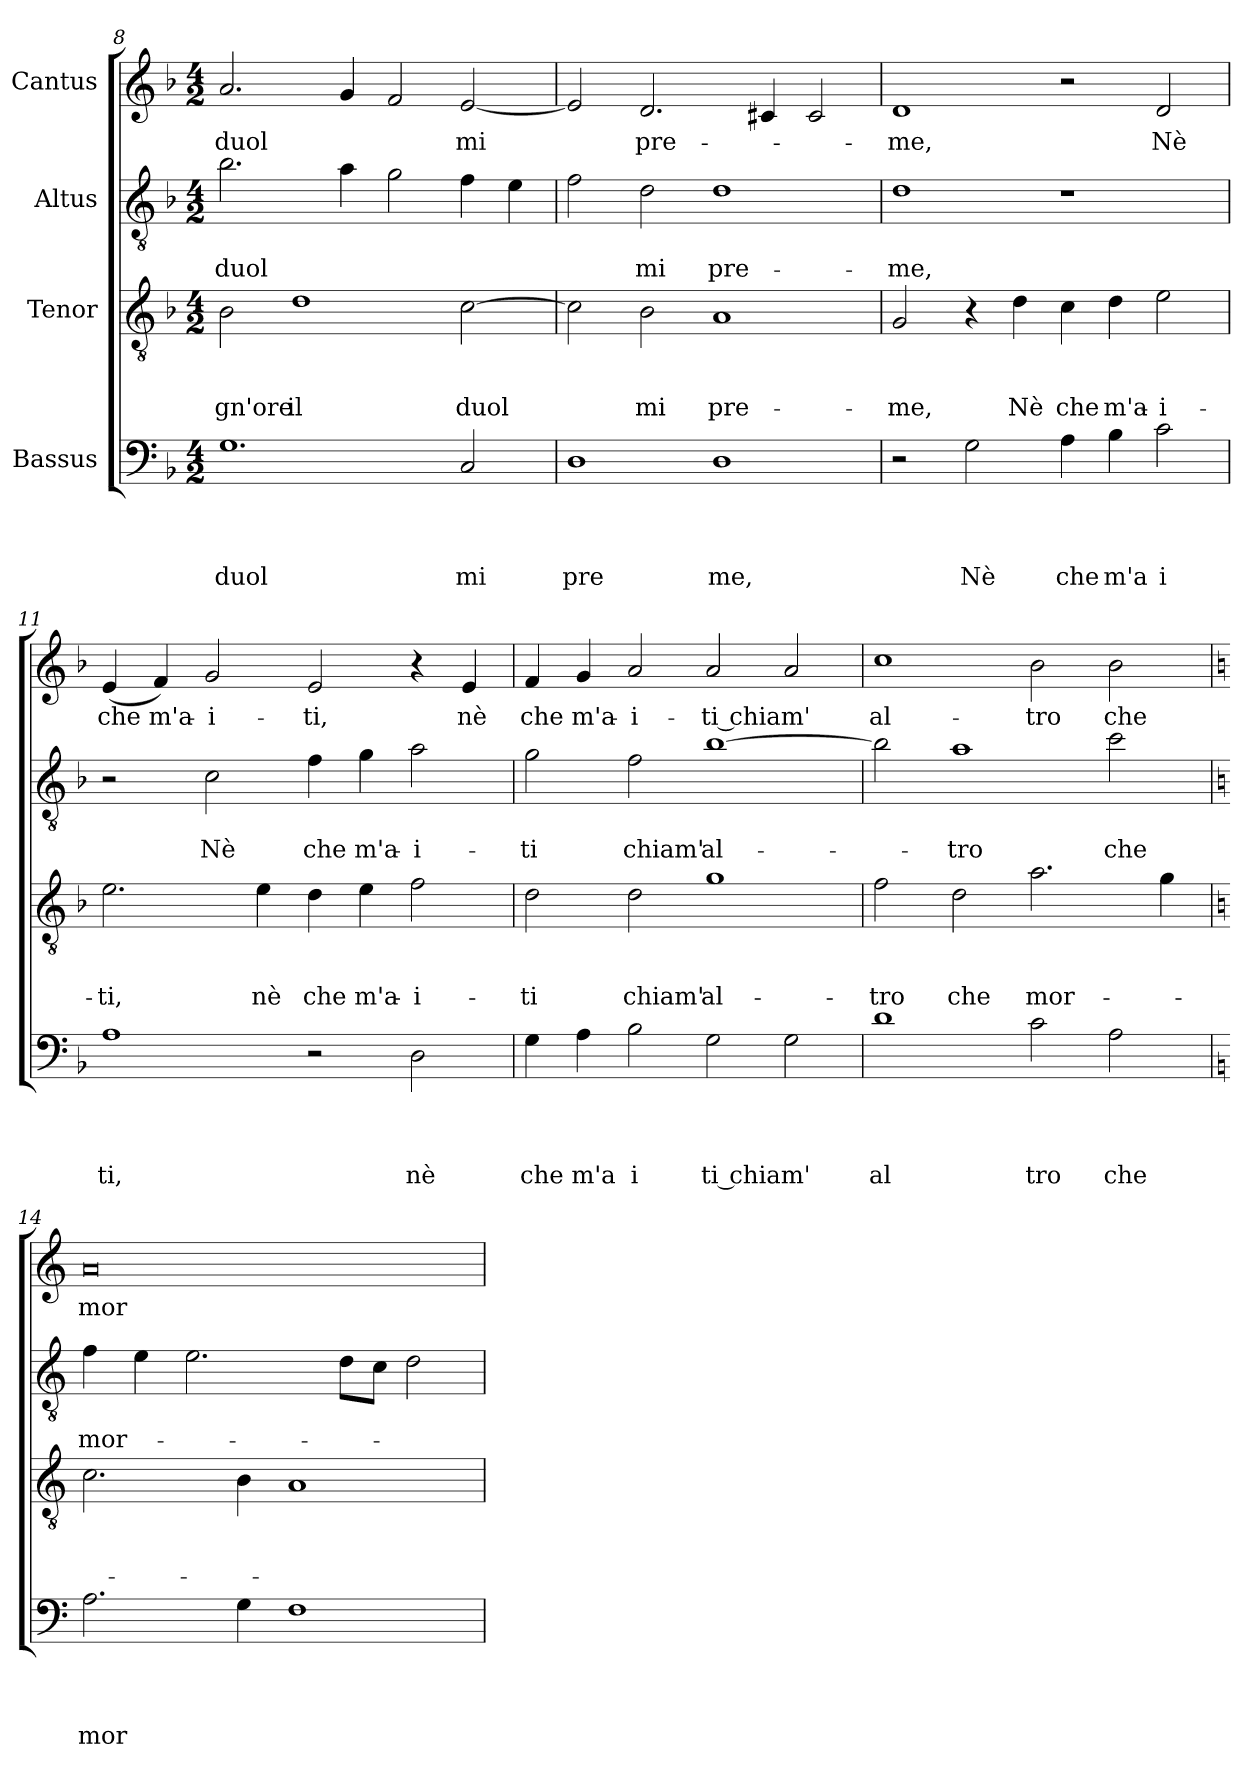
**kern	**text	**text	**text	**text	**kern	**text	**text	**text	**kern	**text	**text	**kern	**text
*part4	*part4	*part4	*part4	*part4	*part3	*part3	*part3	*part3	*part2	*part2	*part2	*part1	*part1
*staff4	*staff4	*staff4	*staff4	*staff4	*staff3	*staff3	*staff3	*staff3	*staff2	*staff2	*staff2	*staff1	*staff1
*I"Bassus	*	*	*	*	*I"Tenor	*	*	*	*I"Altus	*	*	*I"Cantus	*
*clefF4	*	*	*	*	*clefGv2	*	*	*	*clefGv2	*	*	*clefG2	*
*k[b-]	*	*	*	*	*k[b-]	*	*	*	*k[b-]	*	*	*k[b-]	*
*F:	*	*	*	*	*F:	*	*	*	*F:	*	*	*F:	*
*M4/2	*	*	*	*	*M4/2	*	*	*	*M4/2	*	*	*M4/2	*
=8	=8	=8	=8	=8	=8	=8	=8	=8	=8	=8	=8	=8	=8
!	!	!	!	!LO:LY:b	!	!	!	!LO:LY:b	!	!	!LO:LY:b	!	!LO:LY:b
1.G	.	.	.	duol	2B-\	.	.	-gn'ore	2.b-\	.	duol	2.a/	duol
!	!	!	!	!	!	!	!	!LO:LY:b	!	!	!	!	!
.	.	.	.	.	1d	.	.	il	.	.	.	.	.
.	.	.	.	.	.	.	.	.	4a\	.	.	4g/	.
.	.	.	.	.	.	.	.	.	2g\	.	.	2f/	.
!	!	!	!	!LO:LY:b	!	!	!	!LO:LY:b	!	!	!	!	!LO:LY:b
2C/	.	.	.	mi	[<2c\	.	.	duol	4f\	.	.	[<2e/	mi
.	.	.	.	.	.	.	.	.	4e\	.	.	.	.
=9	=9	=9	=9	=9	=9	=9	=9	=9	=9	=9	=9	=9	=9
!	!	!	!	!LO:LY:b	!	!	!	!	!	!	!	!	!
1D	.	.	.	pre	2c\]	.	.	.	2f\	.	.	2e/]	.
!	!	!	!	!	!	!	!	!LO:LY:b	!	!	!LO:LY:b	!	!LO:LY:b
.	.	.	.	.	2B-\	.	.	mi	2d\	.	mi	2.d/	pre-
!	!	!	!	!LO:LY:b	!	!	!	!LO:LY:b	!	!	!LO:LY:b	!	!
1D	.	.	.	me,	1A	.	.	pre-	1d	.	pre-	.	.
.	.	.	.	.	.	.	.	.	.	.	.	4c#/	.
.	.	.	.	.	.	.	.	.	.	.	.	2c#/	.
=10	=10	=10	=10	=10	=10	=10	=10	=10	=10	=10	=10	=10	=10
!	!	!	!	!	!	!	!	!LO:LY:b	!	!	!LO:LY:b	!	!LO:LY:b
2r	.	.	.	.	2G/	.	.	-me,	1d	.	-me,	1d	-me,
!	!	!	!	!LO:LY:b	!	!	!	!	!	!	!	!	!
2G\	.	.	.	Nè	4r	.	.	.	.	.	.	.	.
!	!	!	!	!	!	!	!	!LO:LY:b	!	!	!	!	!
.	.	.	.	.	4d\	.	.	Nè	.	.	.	.	.
!	!	!	!	!LO:LY:b	!	!	!	!LO:LY:b	!	!	!	!	!
4A\	.	.	.	che	4c\	.	.	che	1r	.	.	2r	.
!	!	!	!	!LO:LY:b	!	!	!	!LO:LY:b	!	!	!	!	!
4B-\	.	.	.	m'a	4d\	.	.	m'a-	.	.	.	.	.
!	!	!	!	!LO:LY:b	!	!	!	!LO:LY:b	!	!	!	!	!LO:LY:b
2c\	.	.	.	i	2e\	.	.	-i-	.	.	.	2d/	Nè
=11	=11	=11	=11	=11	=11	=11	=11	=11	=11	=11	=11	=11	=11
!	!	!	!	!LO:LY:b	!	!	!	!LO:LY:b	!	!	!	!	!LO:LY:b
1A	.	.	.	ti,	2.e\	.	.	-ti,	2r	.	.	(4e/	che
!	!	!	!	!	!	!	!	!	!	!	!	!	!LO:LY:b
.	.	.	.	.	.	.	.	.	.	.	.	4f/)	m'a-
!	!	!	!	!	!	!	!	!	!	!	!LO:LY:b	!	!LO:LY:b
.	.	.	.	.	.	.	.	.	2c\	.	Nè	2g/	-i-
!	!	!	!	!	!	!	!	!LO:LY:b	!	!	!	!	!
.	.	.	.	.	4e\	.	.	nè	.	.	.	.	.
!	!	!	!	!	!	!	!	!LO:LY:b	!	!	!LO:LY:b	!	!LO:LY:b
2r	.	.	.	.	4d\	.	.	che	4f\	.	che	2e/	-ti,
!	!	!	!	!	!	!	!	!LO:LY:b	!	!	!LO:LY:b	!	!
.	.	.	.	.	4e\	.	.	m'a-	4g\	.	m'a-	.	.
!	!	!	!	!LO:LY:b	!	!	!	!LO:LY:b	!	!	!LO:LY:b	!	!
2D\	.	.	.	nè	2f\	.	.	-i-	2a\	.	-i-	4r	.
!	!	!	!	!	!	!	!	!	!	!	!	!	!LO:LY:b
.	.	.	.	.	.	.	.	.	.	.	.	4e/	nè
=12	=12	=12	=12	=12	=12	=12	=12	=12	=12	=12	=12	=12	=12
!	!	!	!	!LO:LY:b	!	!	!	!LO:LY:b	!	!	!LO:LY:b	!	!LO:LY:b
4G\	.	.	.	che	2d\	.	.	-ti	2g\	.	-ti	4f/	che
!	!	!	!	!LO:LY:b	!	!	!	!	!	!	!	!	!LO:LY:b
4A\	.	.	.	m'a	.	.	.	.	.	.	.	4g/	m'a-
!	!	!	!	!LO:LY:b	!	!	!	!LO:LY:b	!	!	!LO:LY:b	!	!LO:LY:b
2B-\	.	.	.	i	2d\	.	.	chiam'	2f\	.	chiam'	2a/	-i-
!	!	!	!	!LO:LY:b	!	!	!	!LO:LY:b	!	!	!LO:LY:b	!	!LO:LY:b
2G\	.	.	.	ti chiam'	1g	.	.	al-	[>1b-	.	al-	2a/	-ti chiam'
2G\	.	.	.	.	.	.	.	.	.	.	.	2a/	.
=13	=13	=13	=13	=13	=13	=13	=13	=13	=13	=13	=13	=13	=13
!	!	!	!	!LO:LY:b	!	!	!	!LO:LY:b	!	!	!	!	!LO:LY:b
1d	.	.	.	al	2f\	.	.	-tro	2b-\]	.	.	1cc	al-
!	!	!	!	!	!	!	!	!LO:LY:b	!	!	!LO:LY:b	!	!
.	.	.	.	.	2d\	.	.	che	1a	.	-tro	.	.
!	!	!	!	!LO:LY:b	!	!	!	!LO:LY:b	!	!	!	!	!LO:LY:b
2c\	.	.	.	tro	2.a\	.	.	mor-	.	.	.	2b-\	-tro
!	!	!	!	!LO:LY:b	!	!	!	!	!	!	!LO:LY:b	!	!LO:LY:b
2A\	.	.	.	che	.	.	.	.	2cc\	.	che	2b-\	che
.	.	.	.	.	4g\	.	.	.	.	.	.	.	.
!!LO:LB:g=z
=14	=14	=14	=14	=14	=14	=14	=14	=14	=14	=14	=14	=14	=14
*k[]	*	*	*	*	*k[]	*	*	*	*k[]	*	*	*k[]	*
*C:	*	*	*	*	*C:	*	*	*	*C:	*	*	*C:	*
!	!	!	!	!LO:LY:b	!	!	!	!	!	!	!LO:LY:b	!	!LO:LY:b
2.A\	.	.	.	mor	2.c\	.	.	.	4f\	.	mor-	0a	mor
.	.	.	.	.	.	.	.	.	4e\	.	.	.	.
.	.	.	.	.	.	.	.	.	2.e\	.	.	.	.
4G\	.	.	.	.	4B\	.	.	.	.	.	.	.	.
1F	.	.	.	.	1A	.	.	.	.	.	.	.	.
.	.	.	.	.	.	.	.	.	8d\L	.	.	.	.
.	.	.	.	.	.	.	.	.	8c\J	.	.	.	.
.	.	.	.	.	.	.	.	.	2d\	.	.	.	.
=	=	=	=	=	=	=	=	=	=	=	=	=	=
*-	*-	*-	*-	*-	*-	*-	*-	*-	*-	*-	*-	*-	*-
